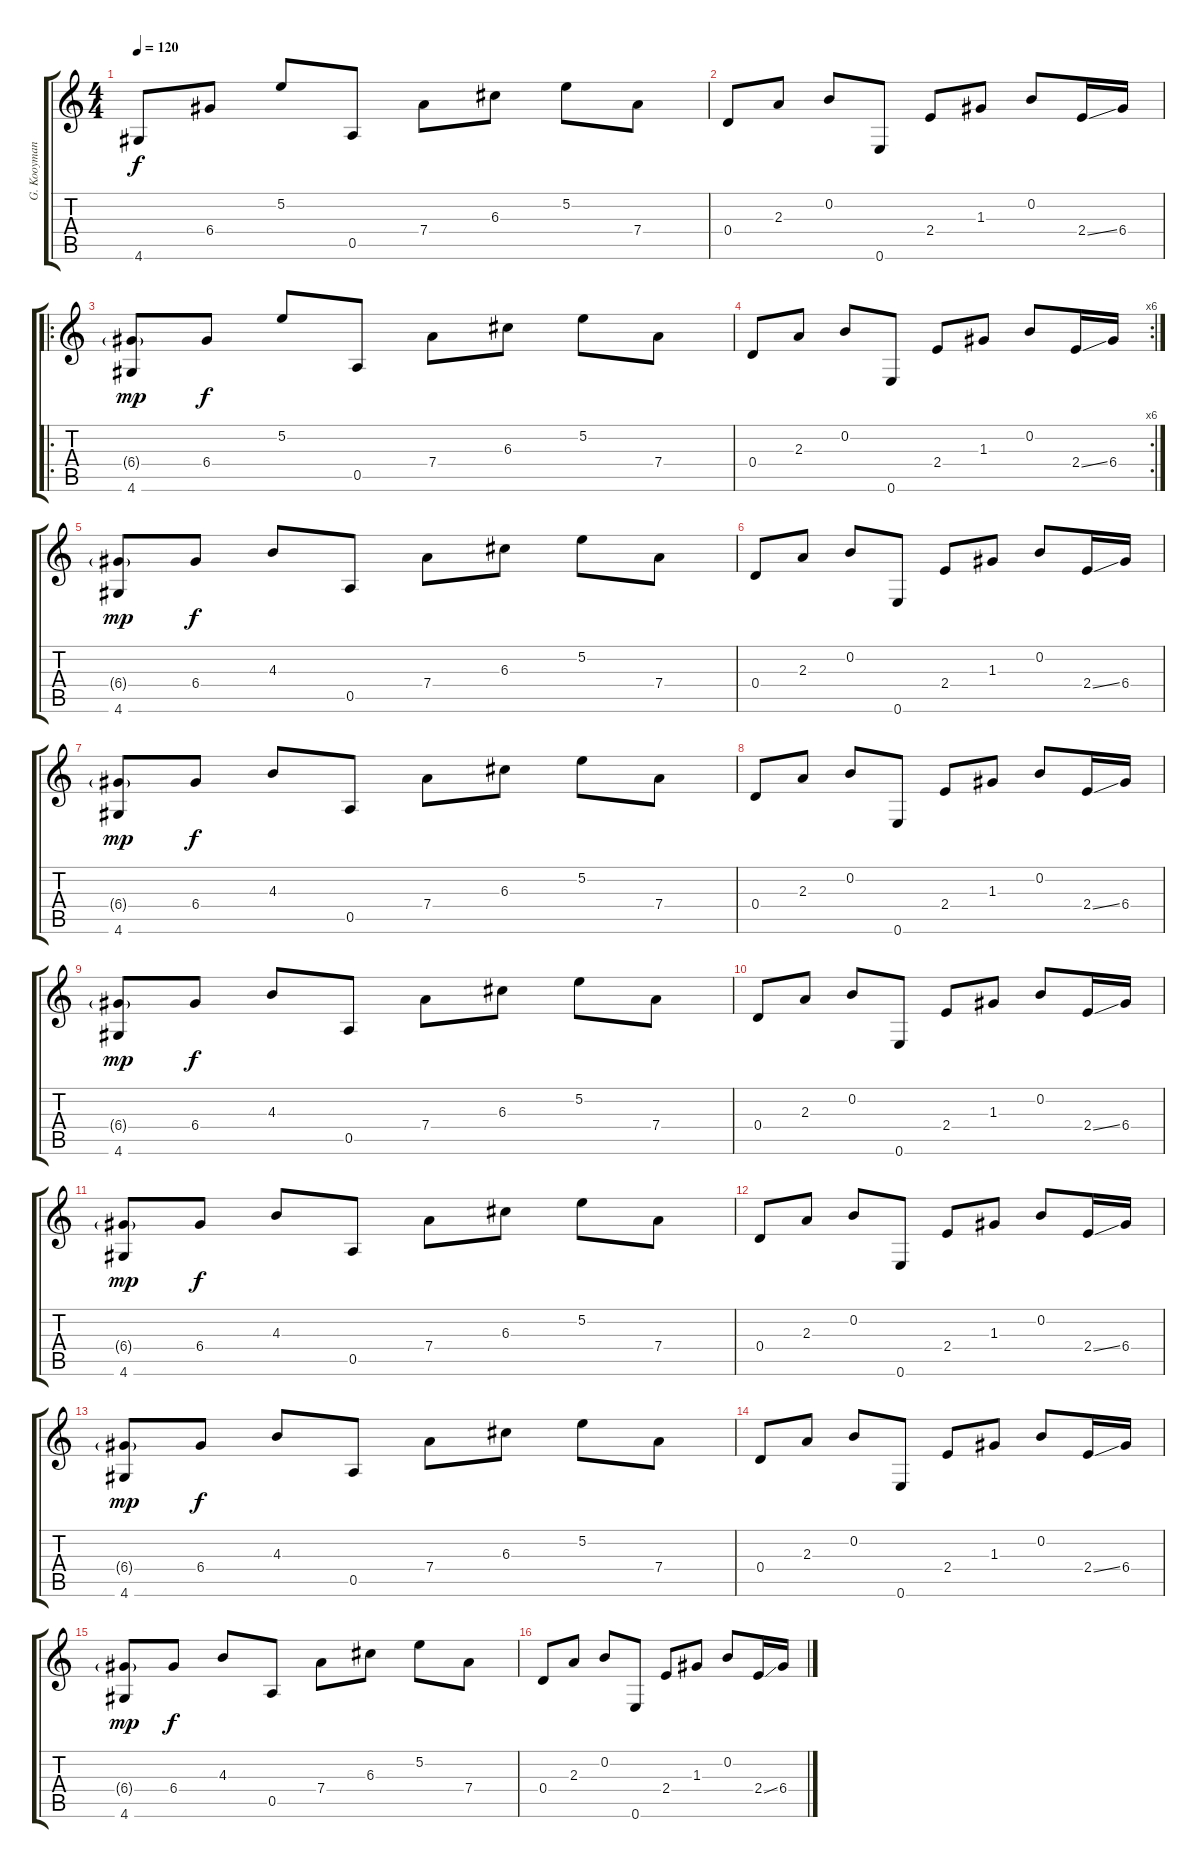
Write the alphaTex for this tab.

\track ("G. Kooymans" "G. Kooyman") {instrument acousticguitarnylon}
\staff {score tabs}
\tuning (E4 B3 G3 D3 A2 E2) {hide}
\ts (4 4)
\tempo 120
\clef g2
\ks c
4.6.8{dy f instrument acousticguitarnylon} 6.4.8 5.2.8 0.5.8 7.4.8 6.3.8 5.2.8 7.4.8 |
0.4.8 2.3.8 0.2.8 0.6.8 2.4.8 1.3.8 0.2.8 2.4{ss}.16 6.4.16 |
\ro
(6.4{g} 4.6).8{dy mp} 6.4.8{dy f} 5.2.8 0.5.8 7.4.8 6.3.8 5.2.8 7.4.8 |
\rc 6
0.4.8 2.3.8 0.2.8 0.6.8 2.4.8 1.3.8 0.2.8 2.4{ss}.16 6.4.16 |
(6.4{g} 4.6).8{dy mp} 6.4.8{dy f} 4.3.8 0.5.8 7.4.8 6.3.8 5.2.8 7.4.8 |
0.4.8 2.3.8 0.2.8 0.6.8 2.4.8 1.3.8 0.2.8 2.4{ss}.16 6.4.16 |
(6.4{g} 4.6).8{dy mp} 6.4.8{dy f} 4.3.8 0.5.8 7.4.8 6.3.8 5.2.8 7.4.8 |
0.4.8 2.3.8 0.2.8 0.6.8 2.4.8 1.3.8 0.2.8 2.4{ss}.16 6.4.16 |
(6.4{g} 4.6).8{dy mp} 6.4.8{dy f} 4.3.8 0.5.8 7.4.8 6.3.8 5.2.8 7.4.8 |
0.4.8 2.3.8 0.2.8 0.6.8 2.4.8 1.3.8 0.2.8 2.4{ss}.16 6.4.16 |
(6.4{g} 4.6).8{dy mp} 6.4.8{dy f} 4.3.8 0.5.8 7.4.8 6.3.8 5.2.8 7.4.8 |
0.4.8 2.3.8 0.2.8 0.6.8 2.4.8 1.3.8 0.2.8 2.4{ss}.16 6.4.16 |
(6.4{g} 4.6).8{dy mp} 6.4.8{dy f} 4.3.8 0.5.8 7.4.8 6.3.8 5.2.8 7.4.8 |
0.4.8 2.3.8 0.2.8 0.6.8 2.4.8 1.3.8 0.2.8 2.4{ss}.16 6.4.16 |
(6.4{g} 4.6).8{dy mp} 6.4.8{dy f} 4.3.8 0.5.8 7.4.8 6.3.8 5.2.8 7.4.8 |
0.4.8 2.3.8 0.2.8 0.6.8 2.4.8 1.3.8 0.2.8 2.4{ss}.16 6.4.16
